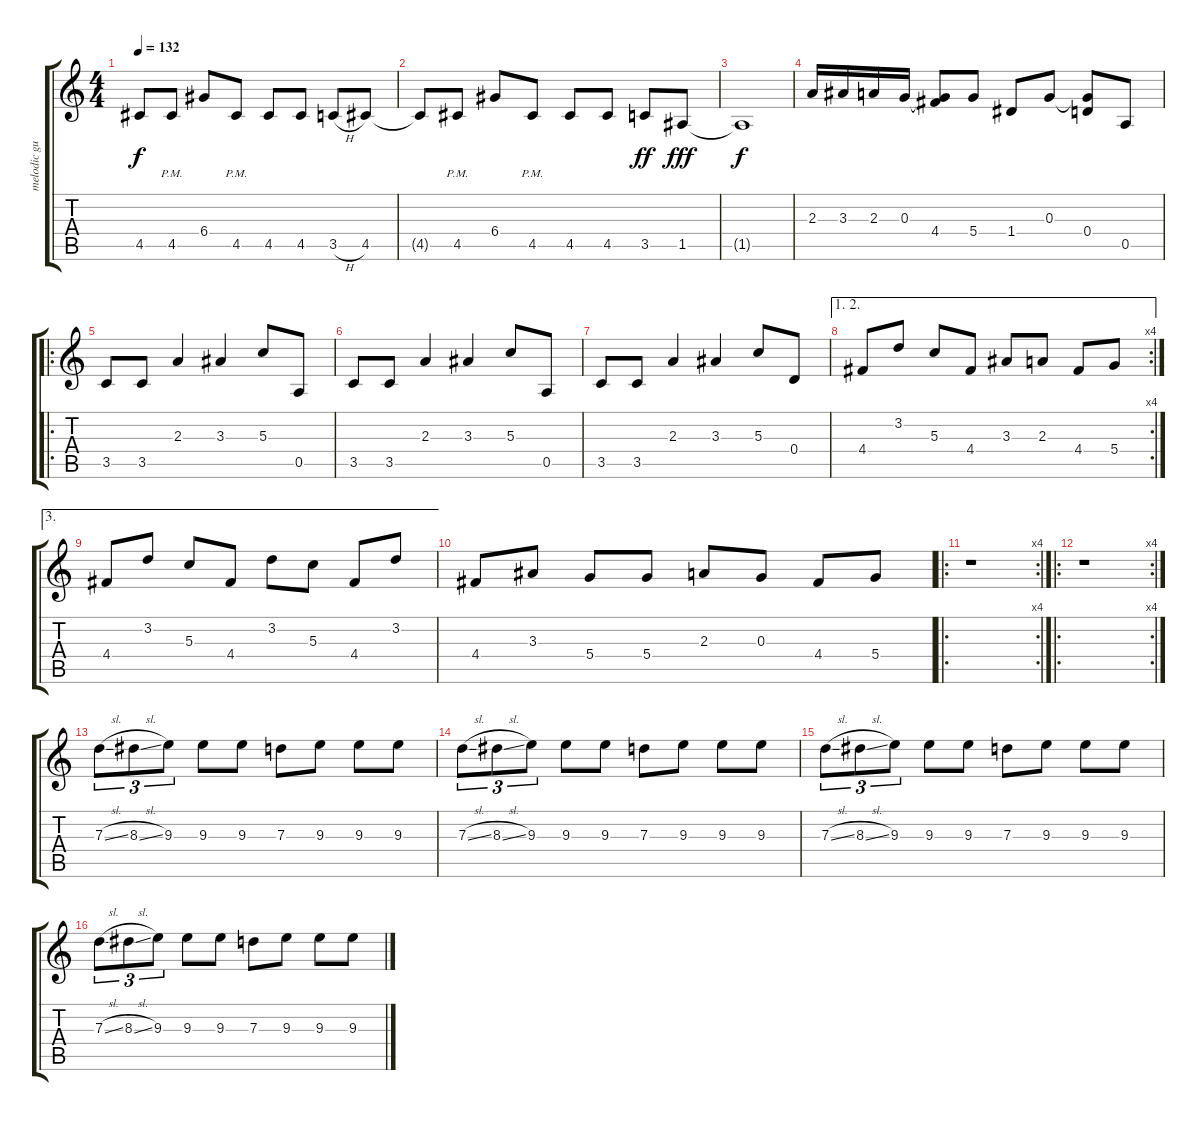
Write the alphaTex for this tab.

\track ("melodic guitar" "melodic gu") {instrument overdrivenguitar}
\staff {score tabs}
\tuning (E4 B3 G3 D3 A2 E2) {hide}
\ts (4 4)
\tempo 132
\clef g2
\ks c
4.5.8{dy f} 4.5{pm}.8 6.4.8 4.5{pm}.8 4.5.8 4.5.8 3.5{h}.8 4.5.8 |
4.5{t}.8 4.5{pm}.8 6.4.8 4.5{pm}.8 4.5.8 4.5.8 3.5.8{dy ff} 1.5.8{dy fff} |
1.5{t}.1{dy f} |
2.3.16 3.3.16 2.3.16 0.3.16 (0.3{t} 4.4).8 5.4.8 1.4.8 0.3.8 (0.3{t} 0.4).8 0.5.8 |
\ro
3.5.8 3.5.8 2.3.4 3.3.4 5.3.8 0.5.8 |
3.5.8 3.5.8 2.3.4 3.3.4 5.3.8 0.5.8 |
3.5.8 3.5.8 2.3.4 3.3.4 5.3.8 0.4.8 |
\ae (1 2)
\rc 4
4.4.8 3.2.8 5.3.8 4.4.8 3.3.8 2.3.8 4.4.8 5.4.8 |
\ae 3
4.4.8 3.2.8 5.3.8 4.4.8 3.2.8 5.3.8 4.4.8 3.2.8 |
4.4.8 3.3.8 5.4.8 5.4.8 2.3.8 0.3.8 4.4.8 5.4.8 |
\ro
\rc 4
r.1 |
\ro
\rc 4
r.1 |
7.3{sl}.8{tu (3 2)} 8.3{sl}.8{tu (3 2)} 9.3.8{tu (3 2)} 9.3.8 9.3.8 7.3.8 9.3.8 9.3.8 9.3.8 |
7.3{sl}.8{tu (3 2)} 8.3{sl}.8{tu (3 2)} 9.3.8{tu (3 2)} 9.3.8 9.3.8 7.3.8 9.3.8 9.3.8 9.3.8 |
7.3{sl}.8{tu (3 2)} 8.3{sl}.8{tu (3 2)} 9.3.8{tu (3 2)} 9.3.8 9.3.8 7.3.8 9.3.8 9.3.8 9.3.8 |
7.3{sl}.8{tu (3 2)} 8.3{sl}.8{tu (3 2)} 9.3.8{tu (3 2)} 9.3.8 9.3.8 7.3.8 9.3.8 9.3.8 9.3.8
